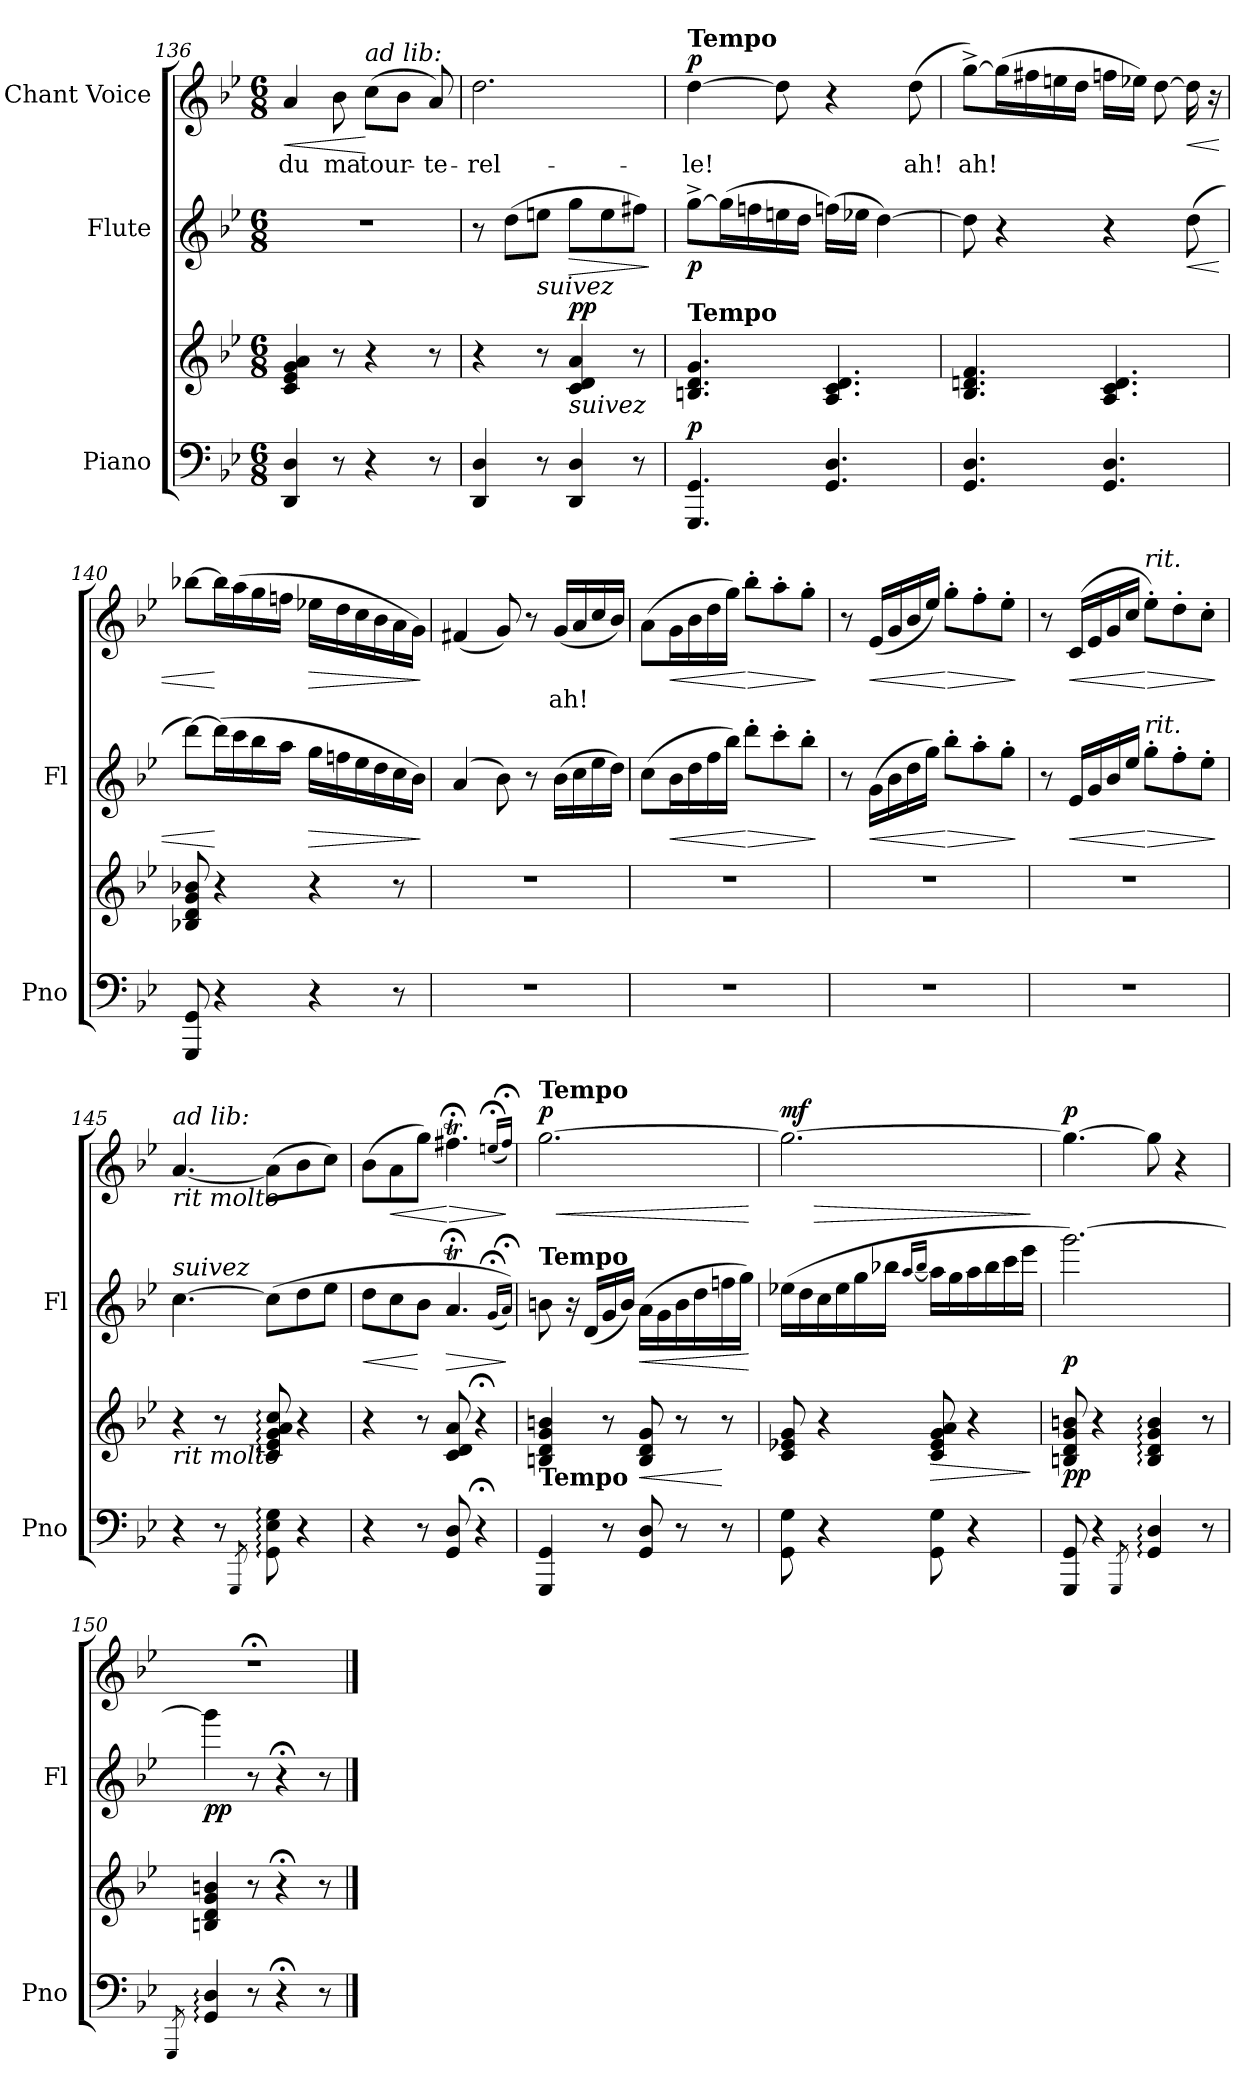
**kern	**kern	**dynam	**kern	**dynam	**kern	**text	**dynam
*part3	*part3	*part3	*part2	*part2	*part1	*part1	*part1
*staff4	*staff3	*staff3/4	*staff2	*staff2	*staff1	*staff1	*staff1
*I"Piano	*	*	*I"Flute	*	*I"Chant Voice	*	*
*I'Pno	*	*	*I'Fl	*	*	*	*
*clefF4	*clefG2	*	*clefG2	*	*clefG2	*	*
*k[b-e-]	*k[b-e-]	*	*k[b-e-]	*	*k[b-e-]	*	*
*M6/8	*M6/8	*	*M6/8	*	*M6/8	*	*
=136	=136	=136	=136	=136	=136	=136	=136
!	!	!	!	!	!	!LO:LY:b	!LO:HP:b
4DD/ 4D/	4c/ 4e-/ 4g/ 4a/	.	2.r	.	4a/	-du	<
!	!	!	!	!	!	!LO:LY:b	!
8r	8r	.	.	.	8b-\	ma	.
!	!	!	!	!	!LO:TX:a:i:t=ad lib&colon;	!	!
!	!	!	!	!	!	!LO:LY:b	!
4r	4r	.	.	.	(>8cc\L	tour-	[
.	.	.	.	.	8b-\J	.	.
!	!	!	!	!	!	!LO:LY:b	!
8r	8r	.	.	.	8a/)	-te-	.
=137	=137	=137	=137	=137	=137	=137	=137
!	!	!	!	!	!	!LO:LY:b	!
4DD/ 4D/	4r	.	8r	.	2.dd\	-rel-	.
.	.	.	(>8dd\L	.	.	.	.
!	!	!	!LO:TX:b:i:t=suivez	!	!	!	!
8r	8r	.	8een\J	.	.	.	.
!	!LO:TX:b:i:t=suivez	!	!	!	!	!	!
!	!	!LO:DY:a	!	!LO:HP:b	!	!	!
4DD/ 4D/	4c/ 4d/ 4a/	pp	8gg\L	>	.	.	.
.	.	.	8ee\	.	.	.	.
8r	8r	.	8ff#X\J)	.	.	.	.
.	.	.	.	]	.	.	.
=138	=138	=138	=138	=138	=138	=138	=138
!	!	!	!	!	!LO:TX:a:B:t=Tempo	!	!
!	!LO:TX:a:B:t=Tempo	!	!	!	!	!	!
!	!	!LO:DY:a=2	!	!LO:DY:b	!	!LO:LY:b	!LO:DY:a
4.GGG/ 4.GG/	4.Bn/ 4.d/ 4.g/	p	[8gg^\L	p	[4dd\	-le!	p
.	.	.	(>16gg\L]	.	.	.	.
.	.	.	16ffn\	.	.	.	.
.	.	.	16een\	.	8dd\]	.	.
.	.	.	16dd\JJ	.	.	.	.
4.GG/ 4.D/	4.A/ 4.c/ 4.d/	.	(>16ffn\LL)	.	4r	.	.
.	.	.	16ee-X\JJ	.	.	.	.
.	.	.	[4dd\)	.	.	.	.
!	!	!	!	!	!	!LO:LY:b	!
.	.	.	.	.	(>8dd\	ah!	.
!!LO:PB:g=z
=139	=139	=139	=139	=139	=139	=139	=139
!	!	!	!	!	!	!LO:LY:b	!
4.GG/ 4.D/	4.B-/ 4.dn/ 4.f/	.	8dd\]	.	[8gg^\L)	-ah!	.
.	.	.	4r	.	(>16gg\L]	.	.
.	.	.	.	.	16ff#X\	.	.
.	.	.	.	.	16een\	.	.
.	.	.	.	.	16dd\JJ	.	.
4.GG/ 4.D/	4.A/ 4.c/ 4.d/	.	4r	.	16ffn\LL	.	.
.	.	.	.	.	16ee-X\JJ)	.	.
.	.	.	.	.	[8dd\	.	.
!	!	!	!	!LO:HP:b	!	!	!LO:HP:b
.	.	.	(>8dd\	<	16dd\]	.	<
.	.	.	.	.	16r	.	.
=140	=140	=140	=140	=140	=140	=140	=140
8GGG/ 8GG/	8B-X/ 8d/ 8g/ 8b-X/	.	[8ddd\L)	.	[8bb-X\L	.	.
4r	4r	.	(>16ddd\L]	[	16bb-\L]	.	[
.	.	.	16ccc\	.	(>16aa\	.	.
.	.	.	16bb-\	.	16gg\	.	.
.	.	.	16aa\JJ	.	16ffn\JJ	.	.
!	!	!	!	!LO:HP:b	!	!	!LO:HP:b
4r	4r	.	16gg\LL	>	16ee-X\LL	.	>
.	.	.	16ffn\	.	16dd\	.	.
.	.	.	16ee-\	.	16cc\	.	.
.	.	.	16dd\	.	16b-\	.	.
8r	8r	.	16cc\	.	16a\	.	.
.	.	.	16b-\JJ)	.	16g\JJ)	.	.
.	.	.	.	]	.	.	]
=141	=141	=141	=141	=141	=141	=141	=141
2.r	2.r	.	(>4a/	.	(<4f#X/	.	.
.	.	.	8b-\)	.	8g/)	.	.
.	.	.	8r	.	8r	.	.
!	!	!	!	!	!	!LO:LY:b	!
.	.	.	(>16b-\LL	.	(<16g/LL	ah!	.
.	.	.	16cc\	.	16a/	.	.
.	.	.	16ee-\	.	16cc/	.	.
.	.	.	16dd\JJ)	.	16b-/JJ)	.	.
!!LO:LB:g=z
=142	=142	=142	=142	=142	=142	=142	=142
2.r	2.r	.	(>8cc\L	.	(>8a\L	.	.
!	!	!	!	!LO:HP:b	!	!	!LO:HP:b
.	.	.	16b-\L	<	16g\L	.	<
.	.	.	16dd\	.	16b-\	.	.
.	.	.	16ff\	.	16dd\	.	.
.	.	.	16bb-\JJ)	.	16gg\JJ)	.	.
!	!	!	!	!LO:HP:n=1:b	!	!	!LO:HP:n=1:b
.	.	.	8ddd'\L	[ >	8bb-'\L	.	[ >
.	.	.	8ccc'\	.	8aa'\	.	.
.	.	.	8bb-'\J	.	8gg'\J	.	.
.	.	.	.	]	.	.	]
=143	=143	=143	=143	=143	=143	=143	=143
2.r	2.r	.	8r	.	8r	.	.
!	!	!	!	!LO:HP:b	!	!	!LO:HP:b
.	.	.	(>16g\LL	<	(<16e-/LL	.	<
.	.	.	16b-\	.	16g/	.	.
.	.	.	16dd\	.	16b-/	.	.
.	.	.	16gg\JJ)	.	16ee-/JJ)	.	.
!	!	!	!	!LO:HP:n=1:b	!	!	!LO:HP:n=1:b
.	.	.	8bb-'\L	[ >	8gg'\L	.	[ >
.	.	.	8aa'\	.	8ff'\	.	.
.	.	.	8gg'\J	.	8ee-'\J	.	.
.	.	.	.	]	.	.	]
=144	=144	=144	=144	=144	=144	=144	=144
2.r	2.r	.	8r	.	8r	.	.
!	!	!	!	!LO:HP:b	!	!	!LO:HP:b
.	.	.	16e-/LL	<	(<16c/LL	.	<
.	.	.	16g/	.	16e-/	.	.
.	.	.	16b-/	.	16g/	.	.
.	.	.	16ee-/JJ	.	16cc/JJ	.	.
*	*	*	*	*	*MM108	*	*
!	!	!	!	!	!LO:TX:a:i:t=rit.	!	!
!	!	!	!LO:TX:a:i:t=rit.	!	!	!	!
!	!	!	!	!LO:HP:n=1:b	!	!	!LO:HP:n=1:b
.	.	.	8gg'\L	[ >	8ee-'\L)	.	[ >
.	.	.	8ff'\	.	8dd'\	.	.
.	.	.	8ee-'\J	.	8cc'\J	.	.
.	.	.	.	]	.	.	]
=145	=145	=145	=145	=145	=145	=145	=145
*	*	*	*	*	*MM100	*	*
!	!	!	!	!	!LO:TX:a:i:t=ad lib&colon;	!	!
!	!	!	!	!	!LO:TX:b:i:t=rit molto	!	!
!	!	!	!LO:TX:a:i:t=suivez	!	!	!	!
!	!LO:TX:b:i:t=rit molto	!	!	!	!	!	!
4r	4r	.	[4.cc\	.	[4.a/	.	.
8r	8r	.	.	.	.	.	.
8qGGG/	.	.	.	.	.	.	.
8GG\: 8E-\: 8G\:	8c/: 8e-/: 8g/: 8a/: 8cc/:	.	(>8cc\L]	.	(>8a\L]	.	.
4r	4r	.	8dd\	.	8b-\	.	.
.	.	.	8ee-\J	.	8cc\J)	.	.
!!LO:LB:g=z
=146	=146	=146	=146	=146	=146	=146	=146
!	!	!	!	!LO:HP:b	!	!	!
4r	4r	.	8dd\L	<	(>8b-\L	.	.
!	!	!	!	!	!	!	!LO:HP:b
.	.	.	8cc\	.	8a\	.	<
8r	8r	.	8b-\J	[	8gg\J)	.	.
!	!	!	!	!LO:HP:b	!	!	!LO:HP:n=1:b
8GG/ 8D/	8c/ 8d/ 8a/	.	4.a;<t/	>	4.ff#X;<t\	.	[ >
4r;<	4r;<	.	.	.	.	.	.
.	.	.	(<16qg;</LL	.	(<16qeen;</LL	.	.
.	.	.	16qa;</JJ))	.	16qff#;</JJ)	.	.
.	.	.	.	]	.	.	]
=147	=147	=147	=147	=147	=147	=147	=147
!	!	!	!	!	!LO:TX:a:B:t=Tempo	!	!
!	!	!	!LO:TX:a:B:t=Tempo	!	!	!	!
!	!LO:TX:b:B:t=Tempo	!	!	!	!	!	!
!	!	!	!	!	!	!	!LO:HP:b
!	!	!	!	!	!	!	!LO:DY:n=1:b
4GGG/ 4GG/	4Bn/ 4d/ 4g/ 4bn/	.	8bn\	.	[2.gg\	.	< p
.	.	.	16r	.	.	.	.
.	.	.	(<16d/LL	.	.	.	.
8r	8r	.	16g/	.	.	.	.
.	.	.	16b/JJ)	.	.	.	.
!	!	!LO:HP:b	!	!LO:HP:b	!	!	!
8GG/ 8D/	8B/ 8d/ 8g/	<	(>16a\LL	<	.	.	.
.	.	.	16g\	.	.	.	.
8r	8r	.	16b\	.	.	.	.
.	.	.	16dd\	.	.	.	.
8r	8r	[	16ffn\	.	.	.	.
.	.	.	16gg\JJ)	.	.	.	.
.	.	.	.	[	.	.	[
=148	=148	=148	=148	=148	=148	=148	=148
!	!	!	!	!	!	!	!LO:HP:b
!	!	!	!	!	!	!	!LO:DY:n=1:b
8GG\ 8G\	8c/ 8e-X/ 8g/	.	(>16ee-X\LL	.	2.gg\_	.	> mf
.	.	.	16dd\	.	.	.	.
4r	4r	.	16cc\	.	.	.	.
.	.	.	16ee-\	.	.	.	.
.	.	.	16gg\	.	.	.	.
.	.	.	16bb-X\JJ	.	.	.	.
.	.	.	[16qaa/LL	.	.	.	.
.	.	.	16qbb-/JJ	.	.	.	.
!	!	!LO:HP:b	!	!	!	!	!
8GG\ 8G\	8c/ 8e-/ 8g/ 8a/	>	16aa\LL]	.	.	.	.
.	.	.	16gg\	.	.	.	.
4r	4r	.	16aa\	.	.	.	.
.	.	.	16bb-\	.	.	.	.
.	.	.	16ccc\	.	.	.	.
.	.	.	16eee-\JJ	.	.	.	.
.	.	]	.	.	.	.	]
=149	=149	=149	=149	=149	=149	=149	=149
!	!	!LO:DY:b	!	!LO:DY:b	!	!	!LO:DY:b
8GGG/ 8GG/	8Bn/ 8d/ 8g/ 8bn/	pp	[2.ggg\)	p	4.gg\_	.	p
4r	4r	.	.	.	.	.	.
8qGGG/	.	.	.	.	.	.	.
4GG/: 4D/:	4B/: 4d/: 4g/: 4b/:	.	.	.	8gg\]	.	.
.	.	.	.	.	4r	.	.
8r	8r	.	.	.	.	.	.
=150	=150	=150	=150	=150	=150	=150	=150
8qGGG/	.	.	.	.	.	.	.
!	!	!	!	!LO:DY:b	!	!	!
4GG/: 4D/:	4Bn/ 4d/ 4g/ 4bn/	.	4ggg\]	pp	2.r;<	.	.
8r	8r	.	8r	.	.	.	.
4r;<	4r;<	.	4r;<	.	.	.	.
8r	8r	.	8r	.	.	.	.
==	==	==	==	==	==	==	==
*-	*-	*-	*-	*-	*-	*-	*-
